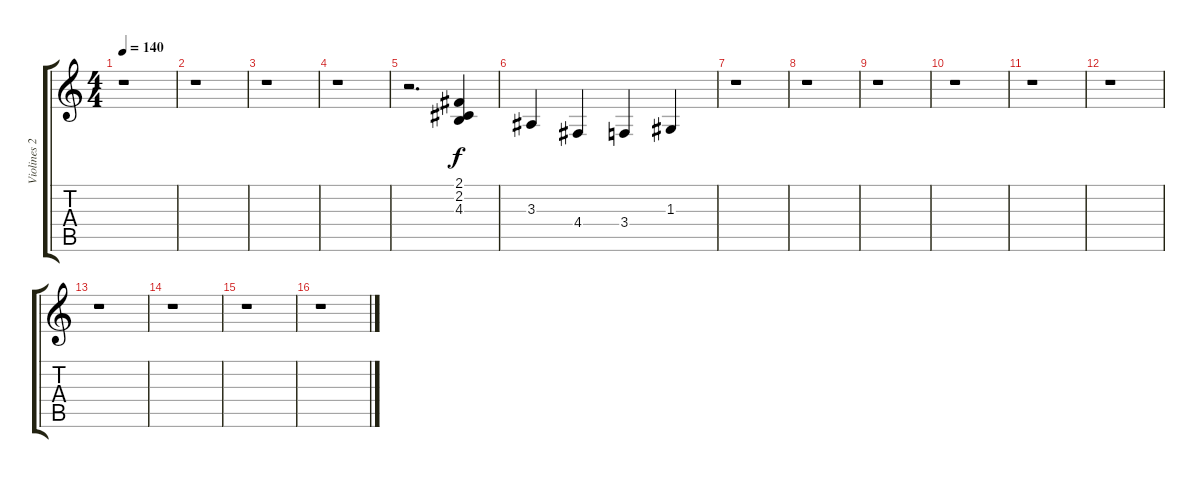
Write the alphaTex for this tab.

\track ("Violines 2" "Violines 2") {instrument stringensemble2}
\staff {score tabs}
\tuning (E4 B3 G3 D3 A2 E2) {hide}
\ts (4 4)
\tempo 140
\clef g2
\ks c
r.1{dy f instrument stringensemble2} |
r.1 |
r.1 |
r.1 |
r.2{d} (2.1 2.2 4.3).4 |
3.3.4 4.4.4 3.4.4 1.3.4 |
r.1 |
r.1 |
r.1 |
r.1 |
r.1 |
r.1 |
r.1 |
r.1 |
r.1 |
r.1
